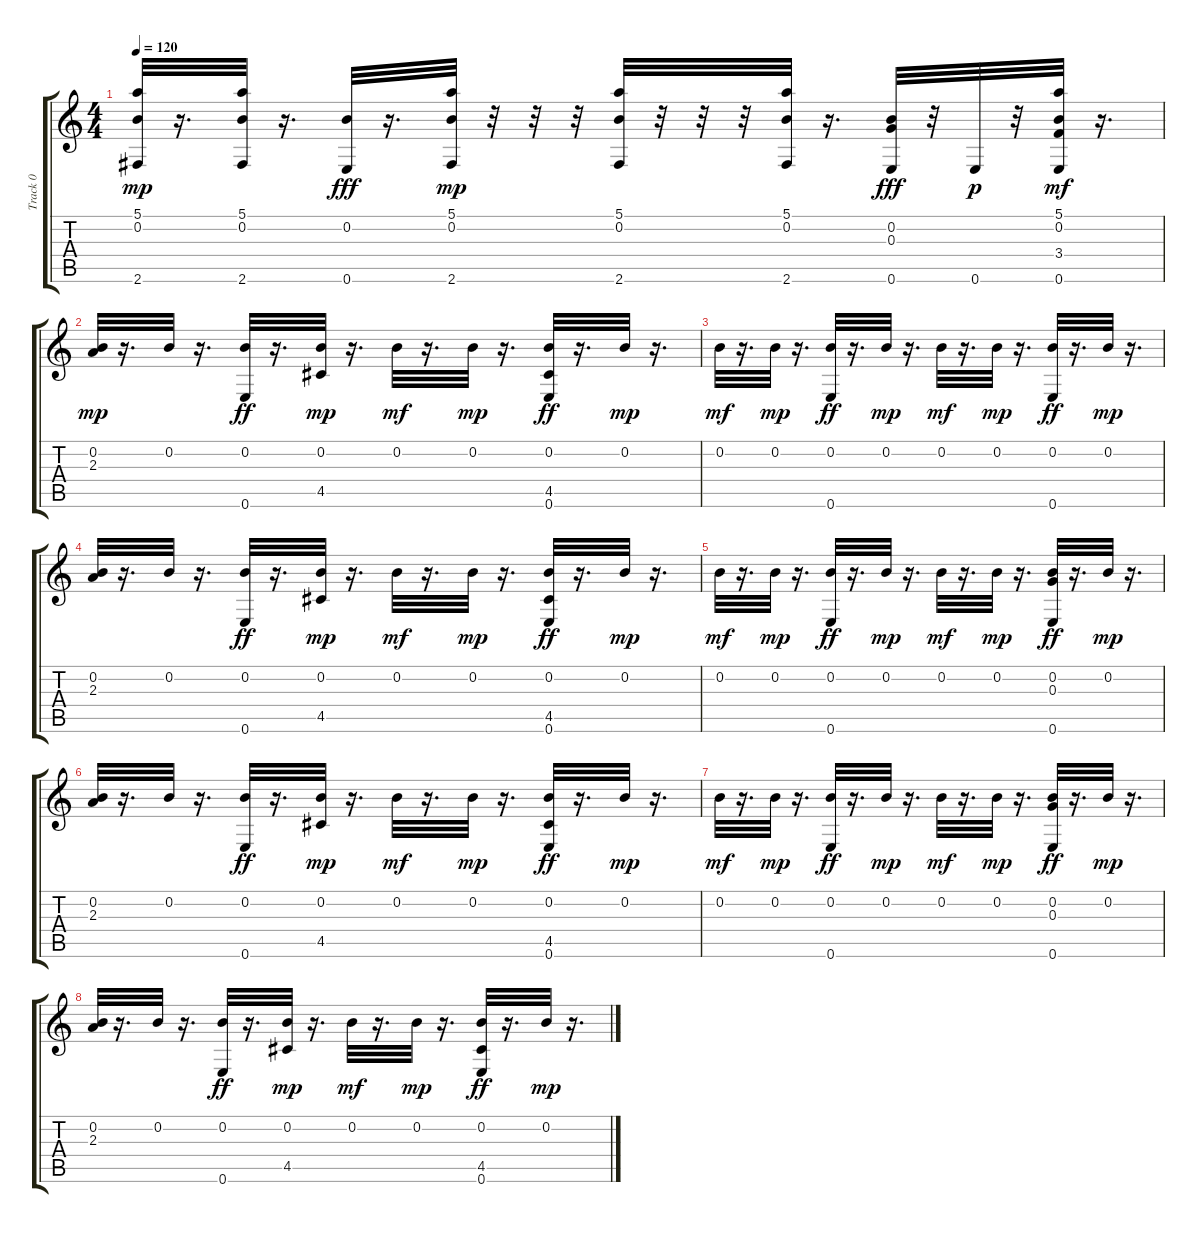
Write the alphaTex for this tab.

\track ("Track 0" "Track 0") {instrument acousticguitarsteel}
\staff {score tabs}
\tuning (E4 B3 G3 D3 A2 E2) {hide}
\ts (4 4)
\tempo 120
\clef g2
\ks c
(5.1 0.2 2.6).32{dy mp} r.16{d} (5.1 0.2 2.6).32 r.16{d} (0.2 0.6).32{dy fff} r.16{d} (5.1 0.2 2.6).32{dy mp} r.32 r.32 r.32 (5.1 0.2 2.6).32 r.32 r.32 r.32 (5.1 0.2 2.6).32 r.16{d} (0.2 0.3 0.6).32{dy fff} r.32 0.6.32{dy p} r.32 (5.1 0.2 3.4 0.6).32{dy mf} r.16{d} |
(0.2 2.3).32{dy mp} r.16{d} 0.2.32 r.16{d} (0.2 0.6).32{dy ff} r.16{d} (0.2 4.5).32{dy mp} r.16{d} 0.2.32{dy mf} r.16{d} 0.2.32{dy mp} r.16{d} (0.2 4.5 0.6).32{dy ff} r.16{d} 0.2.32{dy mp} r.16{d} |
0.2.32{dy mf} r.16{d} 0.2.32{dy mp} r.16{d} (0.2 0.6).32{dy ff} r.16{d} 0.2.32{dy mp} r.16{d} 0.2.32{dy mf} r.16{d} 0.2.32{dy mp} r.16{d} (0.2 0.6).32{dy ff} r.16{d} 0.2.32{dy mp} r.16{d} |
(0.2 2.3).32 r.16{d} 0.2.32 r.16{d} (0.2 0.6).32{dy ff} r.16{d} (0.2 4.5).32{dy mp} r.16{d} 0.2.32{dy mf} r.16{d} 0.2.32{dy mp} r.16{d} (0.2 4.5 0.6).32{dy ff} r.16{d} 0.2.32{dy mp} r.16{d} |
0.2.32{dy mf} r.16{d} 0.2.32{dy mp} r.16{d} (0.2 0.6).32{dy ff} r.16{d} 0.2.32{dy mp} r.16{d} 0.2.32{dy mf} r.16{d} 0.2.32{dy mp} r.16{d} (0.2 0.3 0.6).32{dy ff} r.16{d} 0.2.32{dy mp} r.16{d} |
(0.2 2.3).32 r.16{d} 0.2.32 r.16{d} (0.2 0.6).32{dy ff} r.16{d} (0.2 4.5).32{dy mp} r.16{d} 0.2.32{dy mf} r.16{d} 0.2.32{dy mp} r.16{d} (0.2 4.5 0.6).32{dy ff} r.16{d} 0.2.32{dy mp} r.16{d} |
0.2.32{dy mf} r.16{d} 0.2.32{dy mp} r.16{d} (0.2 0.6).32{dy ff} r.16{d} 0.2.32{dy mp} r.16{d} 0.2.32{dy mf} r.16{d} 0.2.32{dy mp} r.16{d} (0.2 0.3 0.6).32{dy ff} r.16{d} 0.2.32{dy mp} r.16{d} |
(0.2 2.3).32 r.16{d} 0.2.32 r.16{d} (0.2 0.6).32{dy ff} r.16{d} (0.2 4.5).32{dy mp} r.16{d} 0.2.32{dy mf} r.16{d} 0.2.32{dy mp} r.16{d} (0.2 4.5 0.6).32{dy ff} r.16{d} 0.2.32{dy mp} r.16{d}
